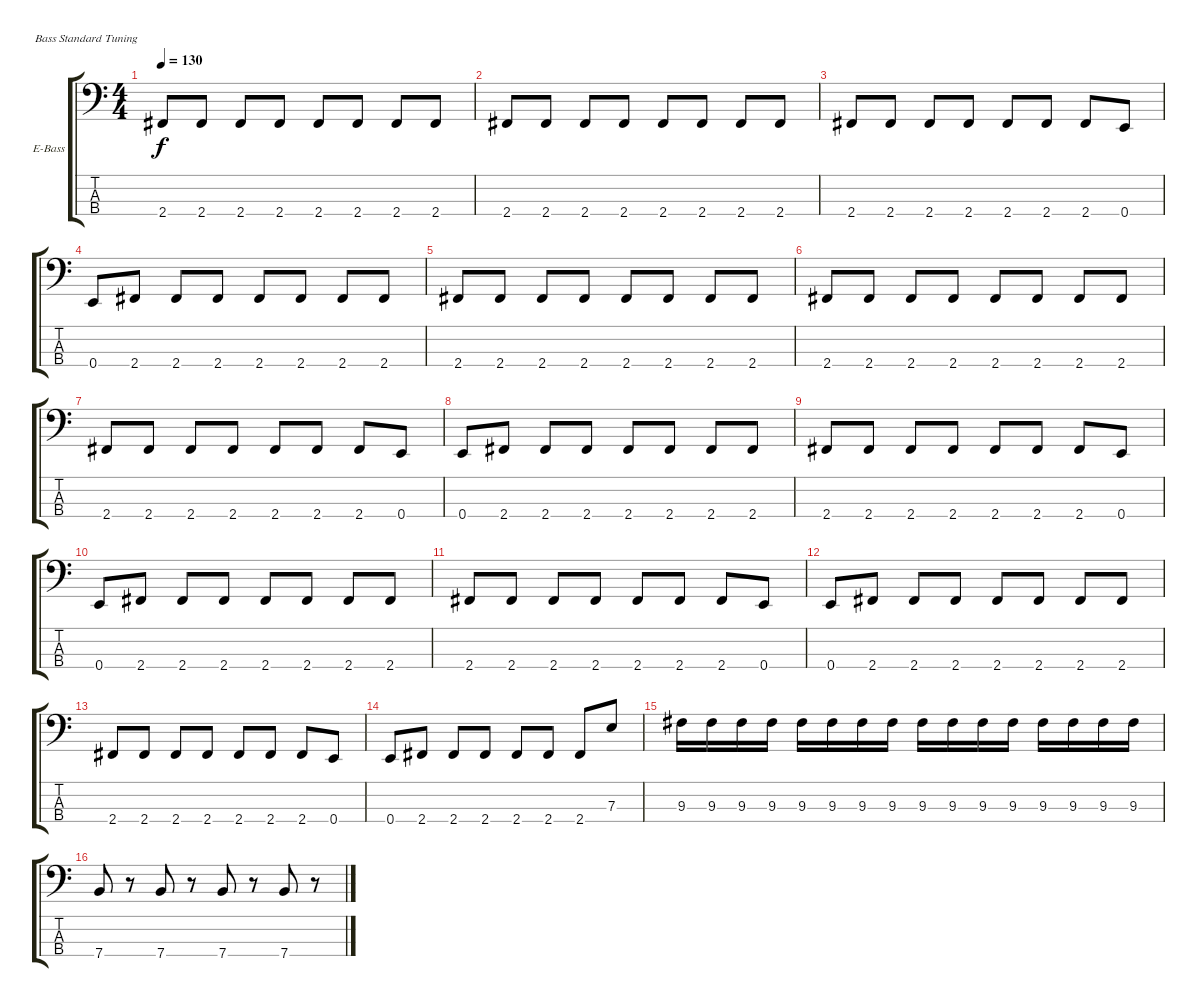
\defaultSystemsLayout 4
\bracketExtendMode groupsimilarinstruments
\firstSystemTrackNameOrientation horizontal
\otherSystemsTrackNameOrientation horizontal
\track ("Peter Baltes" "E-Bass") {instrument electricbassfinger}
\staff {score tabs}
\tuning (G2 D2 A1 E1)
\ts (4 4)
\tempo 130
\clef f4
\ks c
2.4.8{dy f} 2.4.8 2.4.8 2.4.8 2.4.8 2.4.8 2.4.8 2.4.8 |
2.4.8 2.4.8 2.4.8 2.4.8 2.4.8 2.4.8 2.4.8 2.4.8 |
2.4.8 2.4.8 2.4.8 2.4.8 2.4.8 2.4.8 2.4.8 0.4.8 |
0.4.8 2.4.8 2.4.8 2.4.8 2.4.8 2.4.8 2.4.8 2.4.8 |
2.4.8 2.4.8 2.4.8 2.4.8 2.4.8 2.4.8 2.4.8 2.4.8 |
2.4.8 2.4.8 2.4.8 2.4.8 2.4.8 2.4.8 2.4.8 2.4.8 |
2.4.8 2.4.8 2.4.8 2.4.8 2.4.8 2.4.8 2.4.8 0.4.8 |
0.4.8 2.4.8 2.4.8 2.4.8 2.4.8 2.4.8 2.4.8 2.4.8 |
2.4.8 2.4.8 2.4.8 2.4.8 2.4.8 2.4.8 2.4.8 0.4.8 |
0.4.8 2.4.8 2.4.8 2.4.8 2.4.8 2.4.8 2.4.8 2.4.8 |
2.4.8 2.4.8 2.4.8 2.4.8 2.4.8 2.4.8 2.4.8 0.4.8 |
0.4.8 2.4.8 2.4.8 2.4.8 2.4.8 2.4.8 2.4.8 2.4.8 |
2.4.8 2.4.8 2.4.8 2.4.8 2.4.8 2.4.8 2.4.8 0.4.8 |
0.4.8 2.4.8 2.4.8 2.4.8 2.4.8 2.4.8 2.4.8 7.3.8 |
9.3.16 9.3.16 9.3.16 9.3.16 9.3.16 9.3.16 9.3.16 9.3.16 9.3.16 9.3.16 9.3.16 9.3.16 9.3.16 9.3.16 9.3.16 9.3.16 |
7.4.8 r.8 7.4.8 r.8 7.4.8 r.8 7.4.8 r.8
